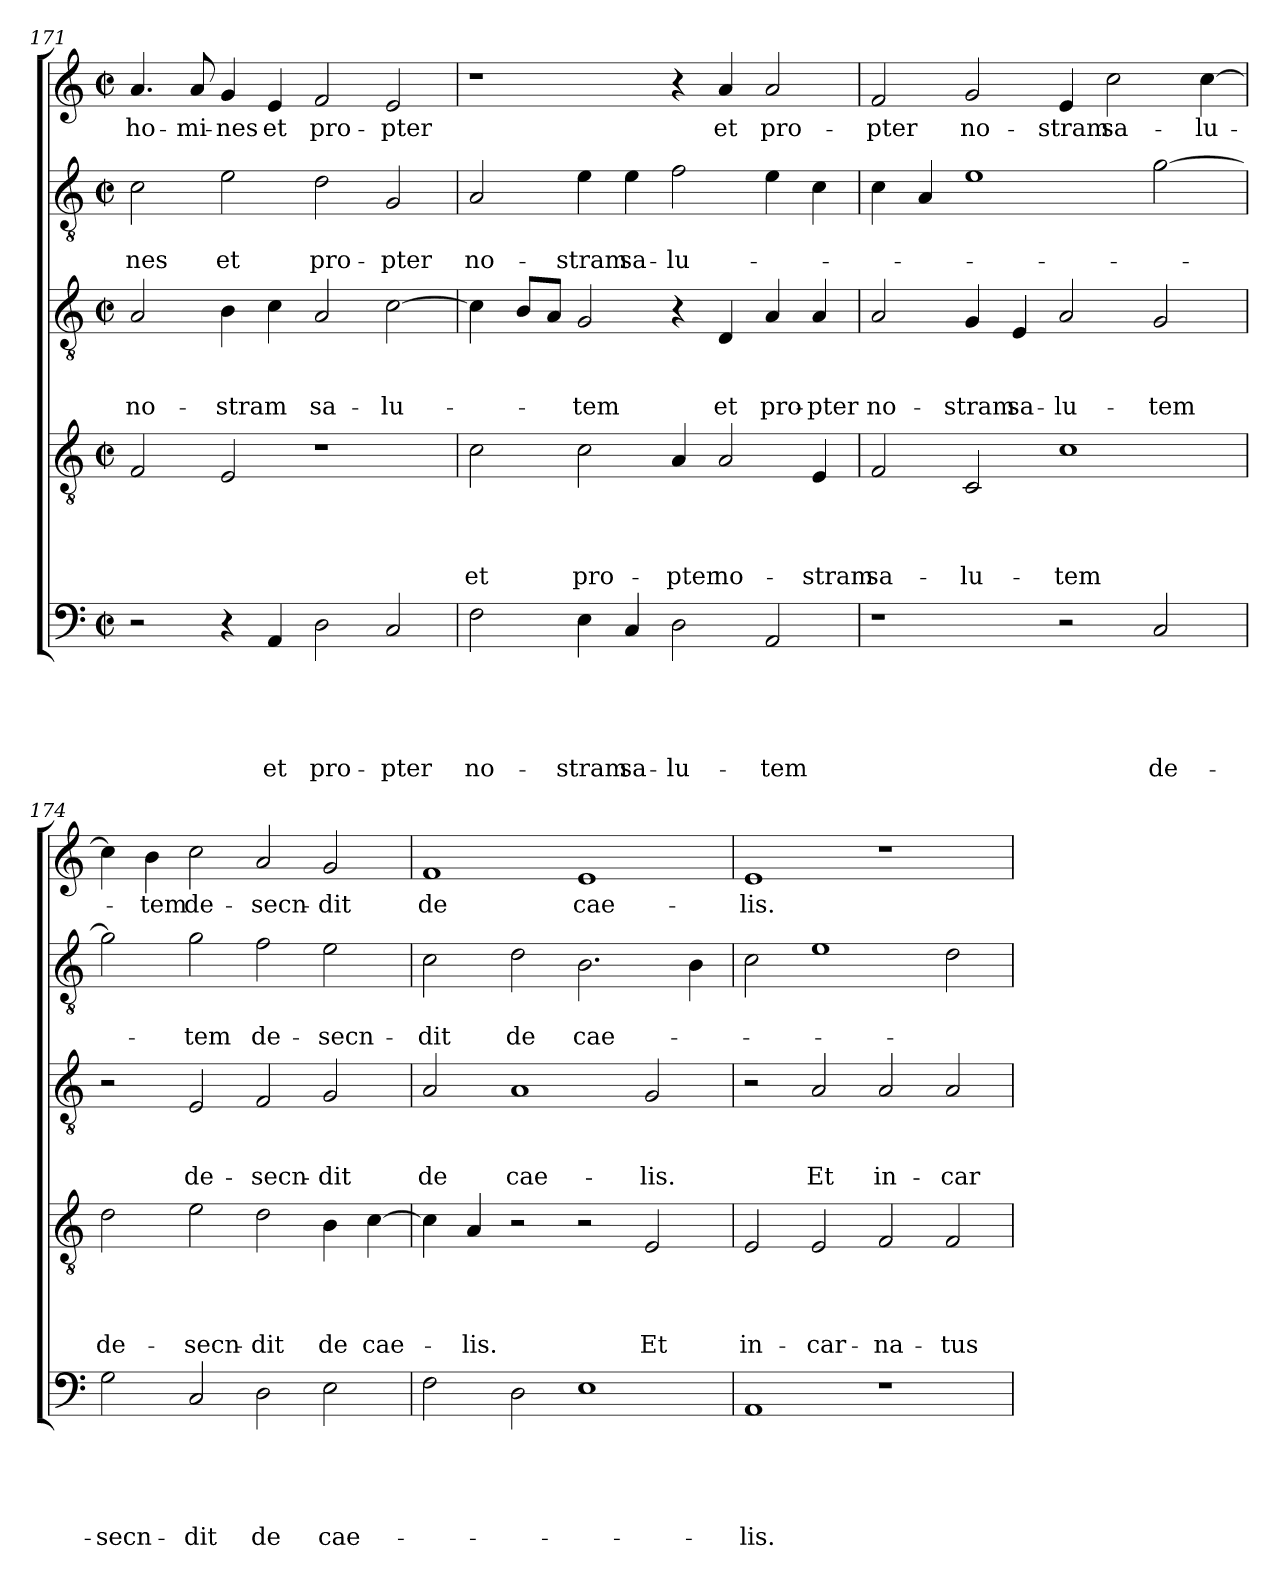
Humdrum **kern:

**kern	**text	**text	**text	**text	**text	**kern	**text	**text	**text	**text	**kern	**text	**text	**text	**kern	**text	**text	**kern	**text
*part5	*part5	*part5	*part5	*part5	*part5	*part4	*part4	*part4	*part4	*part4	*part3	*part3	*part3	*part3	*part2	*part2	*part2	*part1	*part1
*staff5	*staff5	*staff5	*staff5	*staff5	*staff5	*staff4	*staff4	*staff4	*staff4	*staff4	*staff3	*staff3	*staff3	*staff3	*staff2	*staff2	*staff2	*staff1	*staff1
*clefF4	*	*	*	*	*	*clefGv2	*	*	*	*	*clefGv2	*	*	*	*clefGv2	*	*	*clefG2	*
*k[]	*	*	*	*	*	*k[]	*	*	*	*	*k[]	*	*	*	*k[]	*	*	*k[]	*
*C:	*	*	*	*	*	*C:	*	*	*	*	*C:	*	*	*	*C:	*	*	*C:	*
*M2/2	*	*	*	*	*	*M2/2	*	*	*	*	*M2/2	*	*	*	*M2/2	*	*	*M2/2	*
*met(c|)	*	*	*	*	*	*met(c|)	*	*	*	*	*met(c|)	*	*	*	*met(c|)	*	*	*met(c|)	*
=171	=171	=171	=171	=171	=171	=171	=171	=171	=171	=171	=171	=171	=171	=171	=171	=171	=171	=171	=171
2r	.	.	.	.	.	2F/	.	.	.	.	2A/	.	.	no-	2c\	.	-nes	4.a/	ho-
.	.	.	.	.	.	.	.	.	.	.	.	.	.	.	.	.	.	8a/	-mi-
4r	.	.	.	.	.	2E/	.	.	.	.	4B\	.	.	-stram	2e\	.	et	4g/	-nes
4AA/	.	.	.	.	et	.	.	.	.	.	4c\	.	.	.	.	.	.	4e/	et
2D\	.	.	.	.	pro-	1r	.	.	.	.	2A/	.	.	sa-	2d\	.	pro-	2f/	pro-
2C/	.	.	.	.	-pter	.	.	.	.	.	[2c\	.	.	-lu-	2G/	.	-pter	2e/	-pter
=172	=172	=172	=172	=172	=172	=172	=172	=172	=172	=172	=172	=172	=172	=172	=172	=172	=172	=172	=172
2F\	.	.	.	.	no-	2c\	.	.	.	et	4c\]	.	.	.	2A/	.	no-	1r	.
.	.	.	.	.	.	.	.	.	.	.	8B/L	.	.	.	.	.	.	.	.
.	.	.	.	.	.	.	.	.	.	.	8A/J	.	.	.	.	.	.	.	.
4E\	.	.	.	.	-stram	2c\	.	.	.	pro-	2G/	.	.	-tem	4e\	.	-stram	.	.
4C/	.	.	.	.	sa-	.	.	.	.	.	.	.	.	.	4e\	.	sa-	.	.
2D\	.	.	.	.	-lu-	4A/	.	.	.	-pter	4r	.	.	.	2f\	.	-lu-	4r	.
.	.	.	.	.	.	2A/	.	.	.	no-	4D/	.	.	et	.	.	.	4a/	et
2AA/	.	.	.	.	-tem	.	.	.	.	.	4A/	.	.	pro-	4e\	.	.	2a/	pro-
.	.	.	.	.	.	4E/	.	.	.	-stram	4A/	.	.	-pter	4c\	.	.	.	.
=173	=173	=173	=173	=173	=173	=173	=173	=173	=173	=173	=173	=173	=173	=173	=173	=173	=173	=173	=173
1r	.	.	.	.	.	2F/	.	.	.	sa-	2A/	.	.	no-	4c\	.	.	2f/	-pter
.	.	.	.	.	.	.	.	.	.	.	.	.	.	.	4A/	.	.	.	.
.	.	.	.	.	.	2C/	.	.	.	-lu-	4G/	.	.	-stram	1e	.	.	2g/	no-
.	.	.	.	.	.	.	.	.	.	.	4E/	.	.	sa-	.	.	.	.	.
2r	.	.	.	.	.	1c	.	.	.	-tem	2A/	.	.	-lu-	.	.	.	4e/	-stram
.	.	.	.	.	.	.	.	.	.	.	.	.	.	.	.	.	.	2cc\	sa-
2C/	.	.	.	.	de-	.	.	.	.	.	2G/	.	.	-tem	[2g\	.	.	.	.
.	.	.	.	.	.	.	.	.	.	.	.	.	.	.	.	.	.	[4cc\	-lu-
!!LO:LB:g=z
=174	=174	=174	=174	=174	=174	=174	=174	=174	=174	=174	=174	=174	=174	=174	=174	=174	=174	=174	=174
2G\	.	.	.	.	-secn-	2d\	.	.	.	de-	2r	.	.	.	2g\]	.	.	4cc\]	.
.	.	.	.	.	.	.	.	.	.	.	.	.	.	.	.	.	.	4b\	-tem
2C/	.	.	.	.	-dit	2e\	.	.	.	-secn-	2E/	.	.	de-	2g\	.	-tem	2cc\	de-
2D\	.	.	.	.	de	2d\	.	.	.	-dit	2F/	.	.	-secn-	2f\	.	de-	2a/	-secn-
2E\	.	.	.	.	cae-	4B\	.	.	.	de	2G/	.	.	-dit	2e\	.	-secn-	2g/	-dit
.	.	.	.	.	.	[4c\	.	.	.	cae-	.	.	.	.	.	.	.	.	.
=175	=175	=175	=175	=175	=175	=175	=175	=175	=175	=175	=175	=175	=175	=175	=175	=175	=175	=175	=175
2F\	.	.	.	.	.	4c\]	.	.	.	.	2A/	.	.	de	2c\	.	-dit	1f	de
.	.	.	.	.	.	4A/	.	.	.	-lis.	.	.	.	.	.	.	.	.	.
2D\	.	.	.	.	.	2r	.	.	.	.	1A	.	.	cae-	2d\	.	de	.	.
1E	.	.	.	.	.	2r	.	.	.	.	.	.	.	.	2.B\	.	cae-	1e	cae-
.	.	.	.	.	.	2E/	.	.	.	Et	2G/	.	.	-lis.	.	.	.	.	.
.	.	.	.	.	.	.	.	.	.	.	.	.	.	.	4B\	.	.	.	.
=176	=176	=176	=176	=176	=176	=176	=176	=176	=176	=176	=176	=176	=176	=176	=176	=176	=176	=176	=176
1AA	.	.	.	.	-lis.	2E/	.	.	.	in-	2r	.	.	.	2c\	.	.	1e	-lis.
.	.	.	.	.	.	2E/	.	.	.	-car-	2A/	.	.	Et	1e	.	.	.	.
1r	.	.	.	.	.	2F/	.	.	.	-na-	2A/	.	.	in-	.	.	.	1r	.
.	.	.	.	.	.	2F/	.	.	.	-tus	2A/	.	.	-car-	2d\	.	.	.	.
=	=	=	=	=	=	=	=	=	=	=	=	=	=	=	=	=	=	=	=
*-	*-	*-	*-	*-	*-	*-	*-	*-	*-	*-	*-	*-	*-	*-	*-	*-	*-	*-	*-
